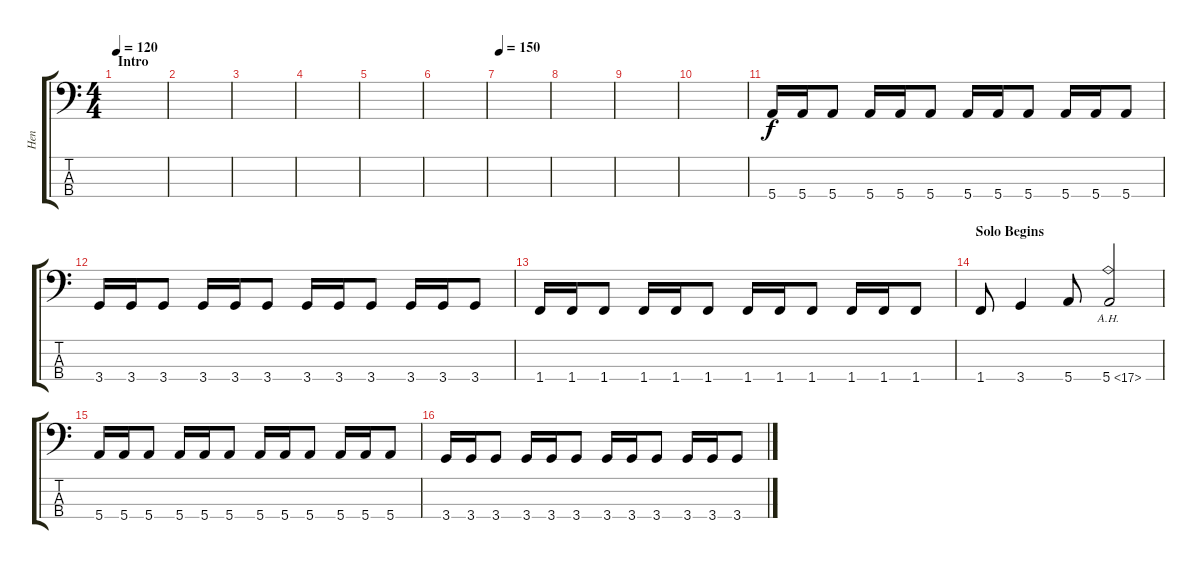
\track ("Hen" "Hen") {instrument electricbassfinger}
\staff {score tabs}
\tuning (G2 D2 A1 E1) {hide}
\ts (4 4)
\section ("" "Intro")
\tempo 120
\clef f4
\ks c
|
|
|
|
|
|
\tempo 150
|
|
|
|
5.4.16 5.4.16 5.4.8 5.4.16 5.4.16 5.4.8 5.4.16 5.4.16 5.4.8 5.4.16 5.4.16 5.4.8 |
3.4.16 3.4.16 3.4.8 3.4.16 3.4.16 3.4.8 3.4.16 3.4.16 3.4.8 3.4.16 3.4.16 3.4.8 |
1.4.16 1.4.16 1.4.8 1.4.16 1.4.16 1.4.8 1.4.16 1.4.16 1.4.8 1.4.16 1.4.16 1.4.8 |
\section ("" "Solo Begins")
1.4.8 3.4.4 5.4.8 5.4{ah 12}.2 |
5.4.16 5.4.16 5.4.8 5.4.16 5.4.16 5.4.8 5.4.16 5.4.16 5.4.8 5.4.16 5.4.16 5.4.8 |
3.4.16 3.4.16 3.4.8 3.4.16 3.4.16 3.4.8 3.4.16 3.4.16 3.4.8 3.4.16 3.4.16 3.4.8
